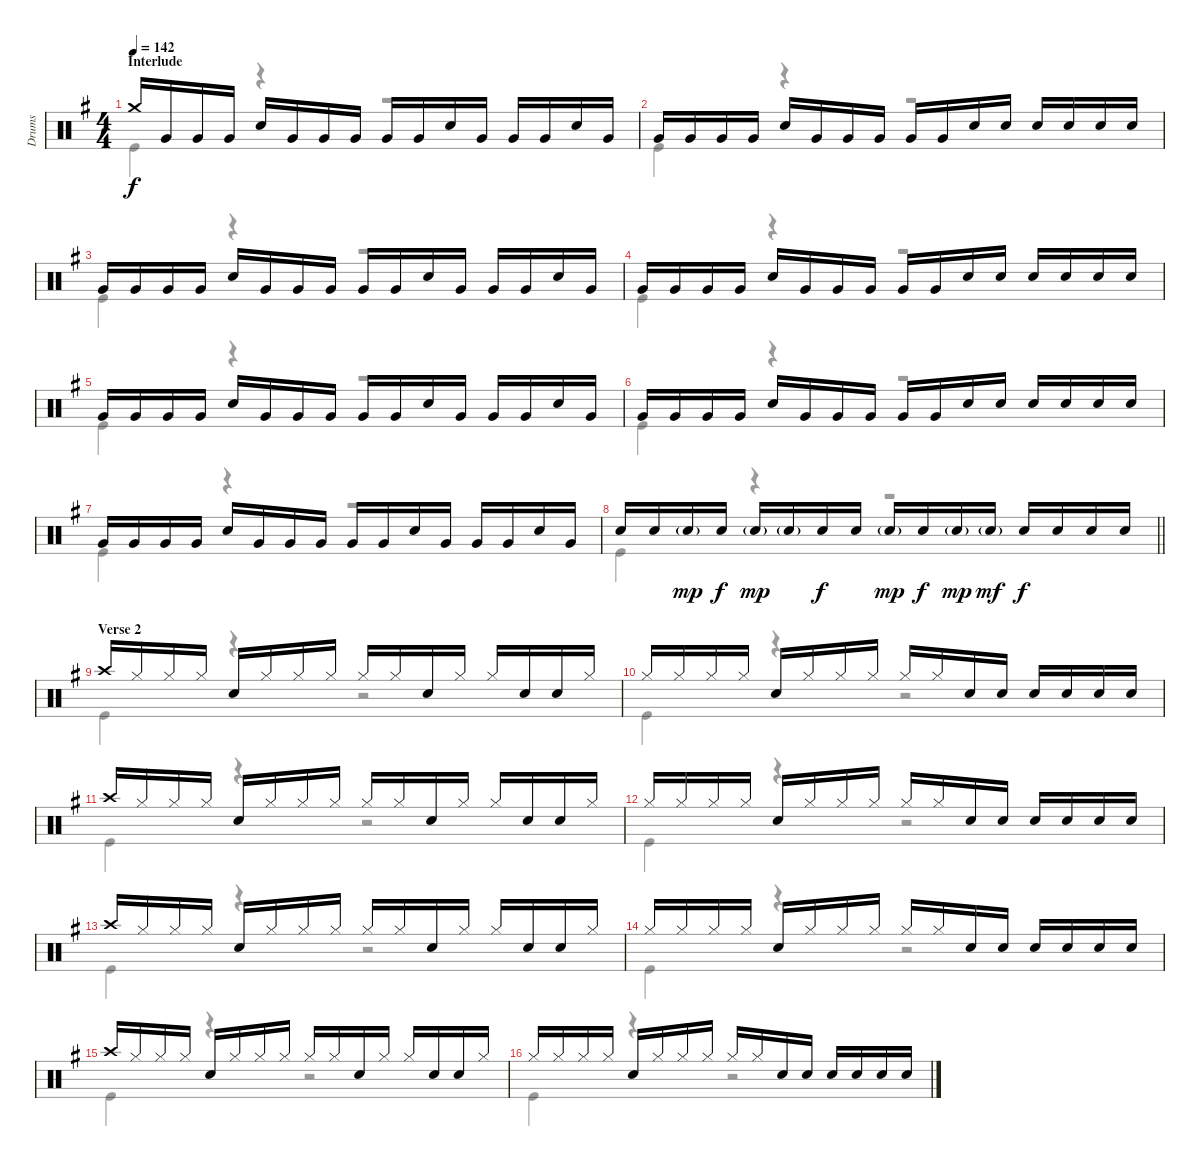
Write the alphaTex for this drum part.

\track ("Drums" "Drums") {instrument percussion}
\staff {score}
\articulation defaults
\voice
\ts (4 4)
\section ("" "Interlude")
\tempo 142
\clef neutral
\ks g "Crash medium (hit)".16{dy f} "Very Low Tom (hit)".16 "Very Low Tom (hit)".16 "Very Low Tom (hit)".16 "Electric Snare (hit)".16 "Very Low Tom (hit)".16 "Very Low Tom (hit)".16 "Very Low Tom (hit)".16 "Very Low Tom (hit)".16 "Very Low Tom (hit)".16 "Electric Snare (hit)".16 "Very Low Tom (hit)".16 "Very Low Tom (hit)".16 "Very Low Tom (hit)".16 "Electric Snare (hit)".16 "Very Low Tom (hit)".16
|
"Very Low Tom (hit)".16 "Very Low Tom (hit)".16 "Very Low Tom (hit)".16 "Very Low Tom (hit)".16 "Electric Snare (hit)".16 "Very Low Tom (hit)".16 "Very Low Tom (hit)".16 "Very Low Tom (hit)".16 "Very Low Tom (hit)".16 "Very Low Tom (hit)".16 "Electric Snare (hit)".16 "Electric Snare (hit)".16 "Electric Snare (hit)".16 "Electric Snare (hit)".16 "Electric Snare (hit)".16 "Electric Snare (hit)".16 |
"Very Low Tom (hit)".16 "Very Low Tom (hit)".16 "Very Low Tom (hit)".16 "Very Low Tom (hit)".16 "Electric Snare (hit)".16 "Very Low Tom (hit)".16 "Very Low Tom (hit)".16 "Very Low Tom (hit)".16 "Very Low Tom (hit)".16 "Very Low Tom (hit)".16 "Electric Snare (hit)".16 "Very Low Tom (hit)".16 "Very Low Tom (hit)".16 "Very Low Tom (hit)".16 "Electric Snare (hit)".16 "Very Low Tom (hit)".16 |
"Very Low Tom (hit)".16 "Very Low Tom (hit)".16 "Very Low Tom (hit)".16 "Very Low Tom (hit)".16 "Electric Snare (hit)".16 "Very Low Tom (hit)".16 "Very Low Tom (hit)".16 "Very Low Tom (hit)".16 "Very Low Tom (hit)".16 "Very Low Tom (hit)".16 "Electric Snare (hit)".16 "Electric Snare (hit)".16 "Electric Snare (hit)".16 "Electric Snare (hit)".16 "Electric Snare (hit)".16 "Electric Snare (hit)".16 |
"Very Low Tom (hit)".16 "Very Low Tom (hit)".16 "Very Low Tom (hit)".16 "Very Low Tom (hit)".16 "Electric Snare (hit)".16 "Very Low Tom (hit)".16 "Very Low Tom (hit)".16 "Very Low Tom (hit)".16 "Very Low Tom (hit)".16 "Very Low Tom (hit)".16 "Electric Snare (hit)".16 "Very Low Tom (hit)".16 "Very Low Tom (hit)".16 "Very Low Tom (hit)".16 "Electric Snare (hit)".16 "Very Low Tom (hit)".16 |
"Very Low Tom (hit)".16 "Very Low Tom (hit)".16 "Very Low Tom (hit)".16 "Very Low Tom (hit)".16 "Electric Snare (hit)".16 "Very Low Tom (hit)".16 "Very Low Tom (hit)".16 "Very Low Tom (hit)".16 "Very Low Tom (hit)".16 "Very Low Tom (hit)".16 "Electric Snare (hit)".16 "Electric Snare (hit)".16 "Electric Snare (hit)".16 "Electric Snare (hit)".16 "Electric Snare (hit)".16 "Electric Snare (hit)".16 |
"Very Low Tom (hit)".16 "Very Low Tom (hit)".16 "Very Low Tom (hit)".16 "Very Low Tom (hit)".16 "Electric Snare (hit)".16 "Very Low Tom (hit)".16 "Very Low Tom (hit)".16 "Very Low Tom (hit)".16 "Very Low Tom (hit)".16 "Very Low Tom (hit)".16 "Electric Snare (hit)".16 "Very Low Tom (hit)".16 "Very Low Tom (hit)".16 "Very Low Tom (hit)".16 "Electric Snare (hit)".16 "Very Low Tom (hit)".16 |
\barLineRight lightlight "Electric Snare (hit)".16 "Electric Snare (hit)".16 "Electric Snare (hit)"{g}.16{dy mp} "Electric Snare (hit)".16{dy f} "Electric Snare (hit)"{g}.16{dy mp} "Electric Snare (hit)"{g}.16 "Electric Snare (hit)".16{dy f} "Electric Snare (hit)".16 "Electric Snare (hit)"{g}.16{dy mp} "Electric Snare (hit)".16{dy f} "Electric Snare (hit)"{g}.16{dy mp} "Electric Snare (hit)"{g}.16{dy mf} "Electric Snare (hit)".16{dy f} "Electric Snare (hit)".16 "Electric Snare (hit)".16 "Electric Snare (hit)".16
|
\section ("" "Verse 2")
"Crash high (hit)".16 "Hi-Hat (closed)".16 "Hi-Hat (closed)".16 "Hi-Hat (closed)".16 "Electric Snare (hit)".16 "Hi-Hat (closed)".16 "Hi-Hat (closed)".16 "Hi-Hat (closed)".16 "Hi-Hat (closed)".16 "Hi-Hat (closed)".16 "Electric Snare (hit)".16 "Hi-Hat (closed)".16 "Hi-Hat (closed)".16 "Electric Snare (hit)".16 "Electric Snare (hit)".16 "Hi-Hat (closed)".16 |
"Hi-Hat (closed)".16 "Hi-Hat (closed)".16 "Hi-Hat (closed)".16 "Hi-Hat (closed)".16 "Electric Snare (hit)".16 "Hi-Hat (closed)".16 "Hi-Hat (closed)".16 "Hi-Hat (closed)".16 "Hi-Hat (closed)".16 "Hi-Hat (closed)".16 "Electric Snare (hit)".16 "Electric Snare (hit)".16 "Electric Snare (hit)".16 "Electric Snare (hit)".16 "Electric Snare (hit)".16 "Electric Snare (hit)".16 |
"Crash high (hit)".16 "Hi-Hat (closed)".16 "Hi-Hat (closed)".16 "Hi-Hat (closed)".16 "Electric Snare (hit)".16 "Hi-Hat (closed)".16 "Hi-Hat (closed)".16 "Hi-Hat (closed)".16 "Hi-Hat (closed)".16 "Hi-Hat (closed)".16 "Electric Snare (hit)".16 "Hi-Hat (closed)".16 "Hi-Hat (closed)".16 "Electric Snare (hit)".16 "Electric Snare (hit)".16 "Hi-Hat (closed)".16 |
"Hi-Hat (closed)".16 "Hi-Hat (closed)".16 "Hi-Hat (closed)".16 "Hi-Hat (closed)".16 "Electric Snare (hit)".16 "Hi-Hat (closed)".16 "Hi-Hat (closed)".16 "Hi-Hat (closed)".16 "Hi-Hat (closed)".16 "Hi-Hat (closed)".16 "Electric Snare (hit)".16 "Electric Snare (hit)".16 "Electric Snare (hit)".16 "Electric Snare (hit)".16 "Electric Snare (hit)".16 "Electric Snare (hit)".16 |
"Crash high (hit)".16 "Hi-Hat (closed)".16 "Hi-Hat (closed)".16 "Hi-Hat (closed)".16 "Electric Snare (hit)".16 "Hi-Hat (closed)".16 "Hi-Hat (closed)".16 "Hi-Hat (closed)".16 "Hi-Hat (closed)".16 "Hi-Hat (closed)".16 "Electric Snare (hit)".16 "Hi-Hat (closed)".16 "Hi-Hat (closed)".16 "Electric Snare (hit)".16 "Electric Snare (hit)".16 "Hi-Hat (closed)".16 |
"Hi-Hat (closed)".16 "Hi-Hat (closed)".16 "Hi-Hat (closed)".16 "Hi-Hat (closed)".16 "Electric Snare (hit)".16 "Hi-Hat (closed)".16 "Hi-Hat (closed)".16 "Hi-Hat (closed)".16 "Hi-Hat (closed)".16 "Hi-Hat (closed)".16 "Electric Snare (hit)".16 "Electric Snare (hit)".16 "Electric Snare (hit)".16 "Electric Snare (hit)".16 "Electric Snare (hit)".16 "Electric Snare (hit)".16 |
"Crash high (hit)".16 "Hi-Hat (closed)".16 "Hi-Hat (closed)".16 "Hi-Hat (closed)".16 "Electric Snare (hit)".16 "Hi-Hat (closed)".16 "Hi-Hat (closed)".16 "Hi-Hat (closed)".16 "Hi-Hat (closed)".16 "Hi-Hat (closed)".16 "Electric Snare (hit)".16 "Hi-Hat (closed)".16 "Hi-Hat (closed)".16 "Electric Snare (hit)".16 "Electric Snare (hit)".16 "Hi-Hat (closed)".16 |
"Hi-Hat (closed)".16 "Hi-Hat (closed)".16 "Hi-Hat (closed)".16 "Hi-Hat (closed)".16 "Electric Snare (hit)".16 "Hi-Hat (closed)".16 "Hi-Hat (closed)".16 "Hi-Hat (closed)".16 "Hi-Hat (closed)".16 "Hi-Hat (closed)".16 "Electric Snare (hit)".16 "Electric Snare (hit)".16 "Electric Snare (hit)".16 "Electric Snare (hit)".16 "Electric Snare (hit)".16 "Electric Snare (hit)".16
\voice
\clef neutral
\ottava regular
\simile none
\ks g "Kick (hit)".4{dy f}
r.4 r.2 |
"Kick (hit)".4 r.4 r.2 |
"Kick (hit)".4 r.4 r.2 |
"Kick (hit)".4 r.4 r.2 |
"Kick (hit)".4 r.4 r.2 |
"Kick (hit)".4 r.4 r.2 |
"Kick (hit)".4 r.4 r.2 |
\barLineRight lightlight "Kick (hit)".4
r.4 r.2 |
"Kick (hit)".4 r.4 r.2 |
"Kick (hit)".4 r.4 r.2 |
"Kick (hit)".4 r.4 r.2 |
"Kick (hit)".4 r.4 r.2 |
"Kick (hit)".4 r.4 r.2 |
"Kick (hit)".4 r.4 r.2 |
"Kick (hit)".4 r.4 r.2 |
"Kick (hit)".4 r.4 r.2
